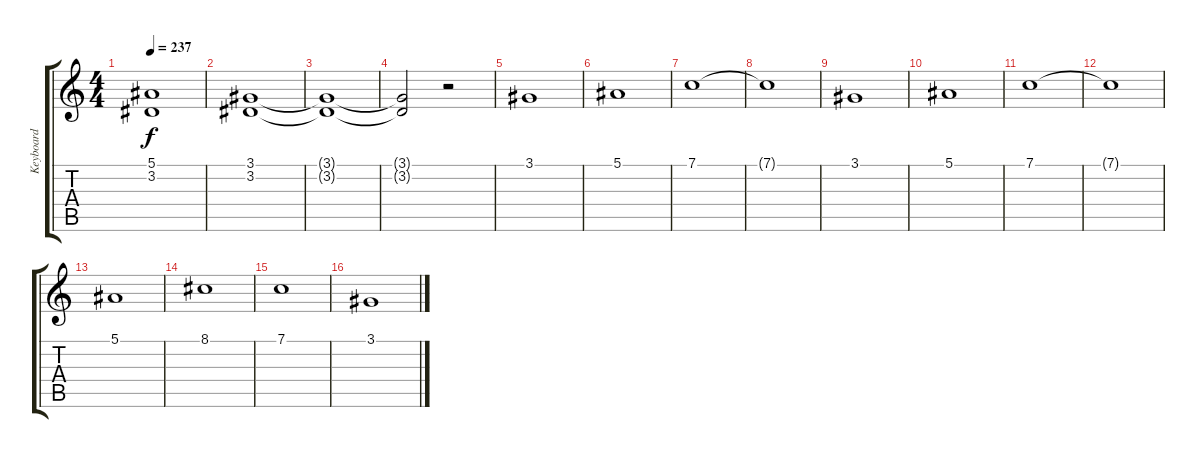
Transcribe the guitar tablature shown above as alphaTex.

\track ("Keyboard" "Keyboard") {instrument pad8sweep}
\staff {score tabs}
\tuning (F4 C4 Ab3 Eb3 Bb2 F2) {hide}
\ts (4 4)
\tempo 237
\clef g2
\ks c
(5.1{t} 3.2{t}).1{dy f} |
(3.1 3.2).1 |
(3.1{t} 3.2{t}).1 |
(3.1{t} 3.2{t}).2 r.2 |
3.1.1 |
5.1.1 |
7.1.1 |
7.1{t}.1 |
3.1.1 |
5.1.1 |
7.1.1 |
7.1{t}.1 |
5.1.1 |
8.1.1 |
7.1.1 |
3.1.1
